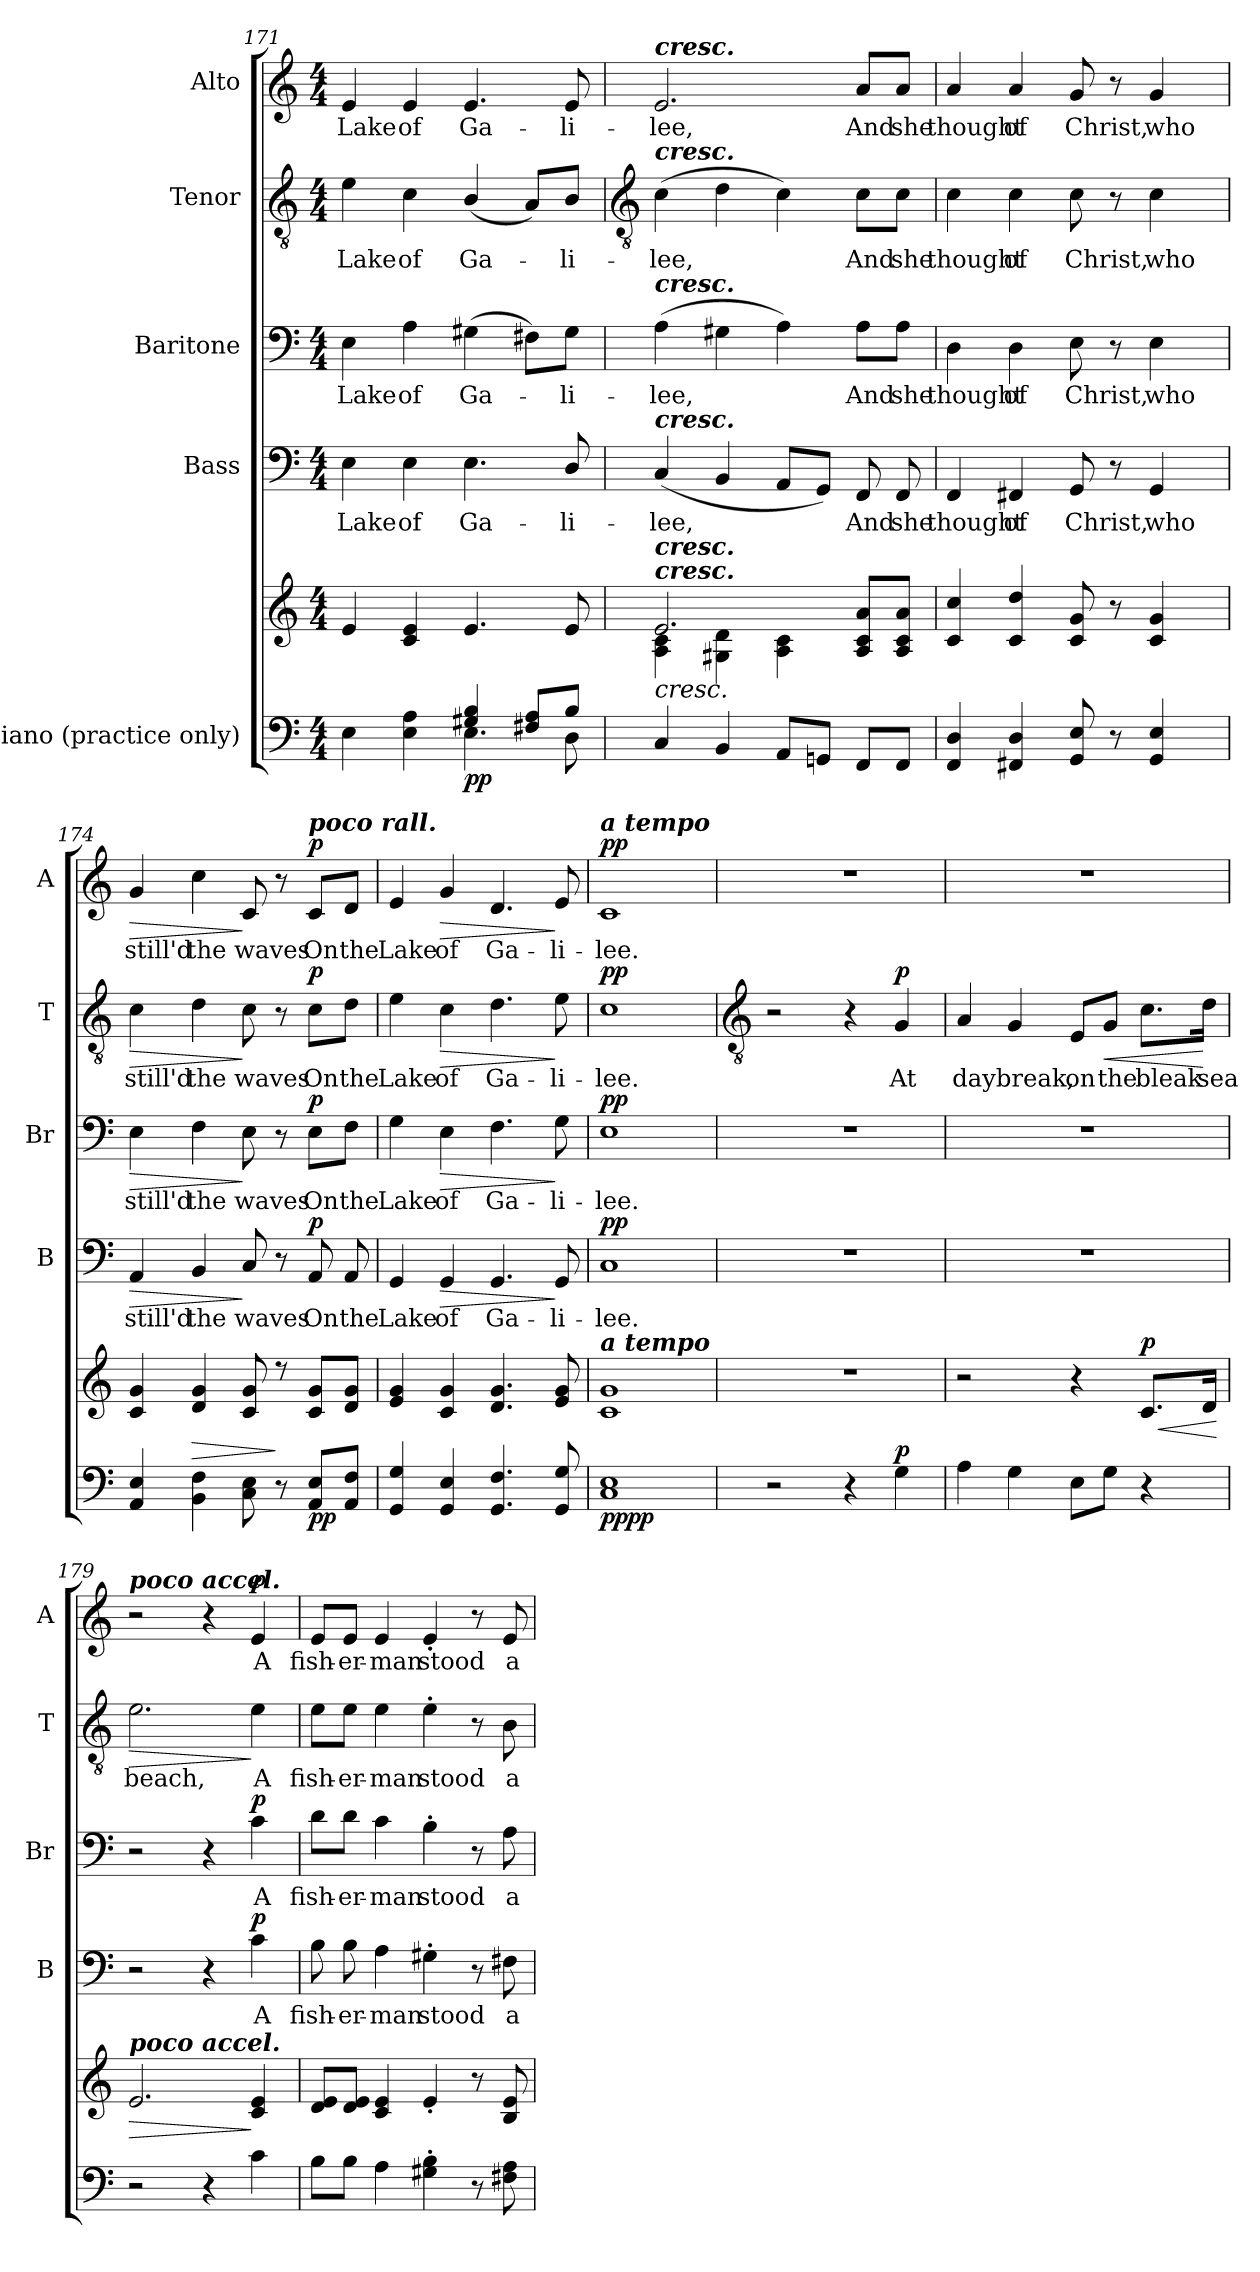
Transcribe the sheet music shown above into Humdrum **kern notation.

**kern	**kern	**dynam	**kern	**text	**dynam	**kern	**text	**dynam	**kern	**text	**dynam	**kern	**text	**dynam
*part5	*part5	*part5	*part4	*part4	*part4	*part3	*part3	*part3	*part2	*part2	*part2	*part1	*part1	*part1
*staff6	*staff5	*staff5/6	*staff4	*staff4	*staff4	*staff3	*staff3	*staff3	*staff2	*staff2	*staff2	*staff1	*staff1	*staff1
*I"Piano  (practice only)	*	*	*I"Bass	*	*	*I"Baritone	*	*	*I"Tenor	*	*	*I"Alto	*	*
*	*	*	*I'B	*	*	*I'Br	*	*	*I'T	*	*	*I'A	*	*
*clefF4	*clefG2	*	*clefF4	*	*	*clefF4	*	*	*clefGv2	*	*	*clefG2	*	*
*k[]	*k[]	*	*k[]	*	*	*k[]	*	*	*k[]	*	*	*k[]	*	*
*C:	*C:	*	*C:	*	*	*C:	*	*	*C:	*	*	*C:	*	*
*M4/4	*M4/4	*	*M4/4	*	*	*M4/4	*	*	*M4/4	*	*	*M4/4	*	*
=171	=171	=171	=171	=171	=171	=171	=171	=171	=171	=171	=171	=171	=171	=171
*^	*^	*	*	*	*	*	*	*	*	*	*	*	*	*
!	!	!	!	!	!	!LO:LY:b	!	!	!LO:LY:b	!	!	!LO:LY:b	!	!	!LO:LY:b	!
4ryy	4E\	4e	4ryy	.	4E	Lake	.	4E	Lake	.	4e	Lake	.	4e	Lake	.
!	!	!	!	!	!	!LO:LY:b	!	!	!LO:LY:b	!	!	!LO:LY:b	!	!	!LO:LY:b	!
4ryy	4E\ 4A\	4c 4e	2.ryy	.	4E	of	.	4A	of	.	4c	of	.	4e	of	.
!	!	!	!	!LO:DY:b=2	!	!LO:LY:b	!	!	!LO:LY:b	!	!	!LO:LY:b	!	!	!LO:LY:b	!
4G#X/ 4B/	4.E\	4.e	.	pp	4.E	Ga-	.	(>4G#X	Ga-	.	(<4B/	Ga-	.	4.e	Ga-	.
8F#X/ 8A/L	.	.	.	.	.	.	.	8F#X\L)	.	.	8A/L)	.	.	.	.	.
!	!	!	!	!	!	!LO:LY:b	!	!	!LO:LY:b	!	!	!LO:LY:b	!	!	!LO:LY:b	!
8B/J	8D\	8e	.	.	8D/	-li-	.	8G#\J	li-	.	8B/J	li-	.	8e	-li-	.
*v	*v	*	*	*	*	*	*	*	*	*	*	*	*	*	*	*
!!LO:LB:g=z
=172	=172	=172	=172	=172	=172	=172	=172	=172	=172	=172	=172	=172	=172	=172	=172
*	*	*	*	*	*	*	*	*	*	*clefGv2	*	*	*	*	*
*^	*	*	*	*	*	*	*	*	*	*	*	*	*	*	*
!	!	!	!	!	!	!	!	!	!	!	!	!	!	!LO:TX:a:Bi:t=cresc.	!	!
!	!	!	!	!	!	!	!	!	!	!	!LO:TX:a:Bi:t=cresc.	!	!	!	!	!
!	!	!	!	!	!	!	!	!LO:TX:a:Bi:t=cresc.	!	!	!	!	!	!	!	!
!	!	!	!	!	!LO:TX:a:Bi:t=cresc.	!	!	!	!	!	!	!	!	!	!	!
!	!	!LO:TX:b:i:t=cresc.	!	!	!	!	!	!	!	!	!	!	!	!	!	!
!	!	!LO:TX:a:Bi:t=cresc.	!	!	!	!	!	!	!	!	!	!	!	!	!	!
!	!	!LO:TX:a:Bi:t=cresc.	!	!	!	!	!	!	!	!	!	!	!	!	!	!
!LO:TX:a:Bi:t=cresc.	!	!	!	!	!	!	!	!	!	!	!	!	!	!	!	!
!	!	!	!	!	!	!LO:LY:b	!	!	!LO:LY:b	!	!	!LO:LY:b	!	!	!LO:LY:b	!
*v	*v	*	*	*	*	*	*	*	*	*	*	*	*	*	*	*
4C	2.e	4A\ 4c\	.	(<4C	-lee,	.	(>4A	-lee,	.	(>4c	-lee,	.	2.e	-lee,	.
4BB	.	4G#X\ 4d\	.	4BB	.	.	4G#X	.	.	4d	.	.	.	.	.
8AAL	.	4A\ 4c\	.	8AAL	.	.	4A)	.	.	4c)	.	.	.	.	.
8GGnJ	.	.	.	8GGJ)	.	.	.	.	.	.	.	.	.	.	.
!	!	!	!	!	!LO:LY:b	!	!	!LO:LY:b	!	!	!LO:LY:b	!	!	!LO:LY:b	!
8FFL	8A 8c 8aL	4ryy	.	8FF	And	.	8A\L	And	.	8c\L	And	.	8a/L	And	.
!	!	!	!	!	!LO:LY:b	!	!	!LO:LY:b	!	!	!LO:LY:b	!	!	!LO:LY:b	!
8FFJ	8A 8c 8aJ	.	.	8FF	she	.	8A\J	she	.	8c\J	she	.	8a/J	she	.
=173	=173	=173	=173	=173	=173	=173	=173	=173	=173	=173	=173	=173	=173	=173	=173
!	!	!	!	!	!LO:LY:b	!	!	!LO:LY:b	!	!	!LO:LY:b	!	!	!LO:LY:b	!
4FF 4D	4c 4cc	2..ryy	.	4FF	thought	.	4D	thought	.	4c	thought	.	4a	thought	.
!	!	!	!	!	!LO:LY:b	!	!	!LO:LY:b	!	!	!LO:LY:b	!	!	!LO:LY:b	!
4FF#X 4D	4c 4dd	.	.	4FF#X	of	.	4D	of	.	4c	of	.	4a	of	.
!	!	!	!	!	!LO:LY:b	!	!	!LO:LY:b	!	!	!LO:LY:b	!	!	!LO:LY:b	!
8GG 8E	8c 8g	.	.	8GG	Christ,	.	8E	Christ,	.	8c	Christ,	.	8g	Christ,	.
8r	8r	.	.	8r	.	.	8r	.	.	8r	.	.	8r	.	.
!	!	!	!	!	!LO:LY:b	!	!	!LO:LY:b	!	!	!LO:LY:b	!	!	!LO:LY:b	!
4GG 4E	4c 4g	.	.	4GG	who	.	4E	who	.	4c	who	.	4g	who	.
.	.	8ryy	.	.	.	.	.	.	.	.	.	.	.	.	.
=174	=174	=174	=174	=174	=174	=174	=174	=174	=174	=174	=174	=174	=174	=174	=174
!	!	!	!	!	!LO:LY:b	!LO:HP:b	!	!LO:LY:b	!LO:HP:b	!	!LO:LY:b	!LO:HP:b	!	!LO:LY:b	!LO:HP:b
4AA 4E	4c 4g	1ryy	.	4AA	still'd	>	4E	still'd	>	4c	still'd	>	4g	still'd	>
!	!	!	!LO:HP:b	!	!LO:LY:b	!	!	!LO:LY:b	!	!	!LO:LY:b	!	!	!LO:LY:b	!
4BB 4F	4d 4g	.	>	4BB	the	.	4F	the	.	4d	the	.	4cc	the	.
!	!	!	!	!	!LO:LY:b	!	!	!LO:LY:b	!	!	!LO:LY:b	!	!	!LO:LY:b	!
8C 8E	8c 8g	.	.	8C	waves	]	8E	waves	]	8c	waves	]	8c	waves	]
8r	8r	.	]	8r	.	.	8r	.	.	8r	.	.	8r	.	.
!	!	!	!	!	!	!	!	!	!	!	!	!	!LO:TX:a:Bi:t=poco rall.	!	!
!	!	!	!LO:DY:b=2	!	!LO:LY:b	!	!	!LO:LY:b	!	!	!LO:LY:b	!	!	!LO:LY:b	!
!	!	!	!LO:DY:n=1:b	!	!	!LO:DY:b	!	!	!LO:DY:b	!	!	!LO:DY:b	!	!	!LO:DY:b
8AA 8EL	8c 8gL	.	p p	8AA	On	p	8E\L	On	p	8c\L	On	p	8c/L	On	p
!	!	!	!	!	!LO:LY:b	!	!	!LO:LY:b	!	!	!LO:LY:b	!	!	!LO:LY:b	!
8AA 8FJ	8d 8gJ	.	.	8AA	the	.	8F\J	the	.	8d\J	the	.	8d/J	the	.
=175	=175	=175	=175	=175	=175	=175	=175	=175	=175	=175	=175	=175	=175	=175	=175
!	!	!	!	!	!LO:LY:b	!	!	!LO:LY:b	!	!	!LO:LY:b	!	!	!LO:LY:b	!
4GG 4G	4e 4g	1ryy	.	4GG	Lake	.	4G	Lake	.	4e	Lake	.	4e	Lake	.
!	!	!	!	!	!LO:LY:b	!LO:HP:b	!	!LO:LY:b	!LO:HP:b	!	!LO:LY:b	!LO:HP:b	!	!LO:LY:b	!LO:HP:b
4GG 4E	4c 4g	.	.	4GG	of	>	4E	of	>	4c	of	>	4g	of	>
!	!	!	!	!	!LO:LY:b	!	!	!LO:LY:b	!	!	!LO:LY:b	!	!	!LO:LY:b	!
4.GG 4.F	4.d 4.g	.	.	4.GG	Ga-	.	4.F	Ga-	.	4.d	Ga-	.	4.d	Ga-	.
!	!	!	!	!	!LO:LY:b	!	!	!LO:LY:b	!	!	!LO:LY:b	!	!	!LO:LY:b	!
8GG 8G	8e 8g	.	.	8GG	-li-	]	8G	-li-	]	8e	-li-	]	8e	-li-	]
=176	=176	=176	=176	=176	=176	=176	=176	=176	=176	=176	=176	=176	=176	=176	=176
!	!	!	!	!	!	!	!	!	!	!	!	!	!LO:TX:a:Bi:t=a tempo	!	!
!	!LO:TX:a:Bi:t=a tempo	!	!	!	!	!	!	!	!	!	!	!	!	!	!
!	!	!	!LO:DY:b=2	!	!LO:LY:b	!	!	!LO:LY:b	!	!	!LO:LY:b	!	!	!LO:LY:b	!
!	!	!	!LO:DY:n=1:b	!	!	!LO:DY:b	!	!	!LO:DY:b	!	!	!LO:DY:b	!	!	!LO:DY:b
1C 1E	1c 1g	1ryy	pp pp	1C	lee.	pp	1E	lee.	pp	1c	lee.	pp	1c	-lee.	pp
*	*v	*v	*	*	*	*	*	*	*	*	*	*	*	*	*
!!LO:LB:g=z
=177	=177	=177	=177	=177	=177	=177	=177	=177	=177	=177	=177	=177	=177	=177
*	*	*	*	*	*	*	*	*	*clefGv2	*	*	*	*	*
2r	1r	.	1r	.	.	1r	.	.	2r	.	.	1r	.	.
4r	.	.	.	.	.	.	.	.	4r	.	.	.	.	.
!	!	!LO:DY:a=2	!	!	!	!	!	!	!	!LO:LY:b	!LO:DY:b	!	!	!
4G	.	p	.	.	.	.	.	.	4G	At	p	.	.	.
=178	=178	=178	=178	=178	=178	=178	=178	=178	=178	=178	=178	=178	=178	=178
!	!	!	!	!	!	!	!	!	!	!LO:LY:b	!	!	!	!
4A	2r	.	1r	.	.	1r	.	.	4A	day	.	1r	.	.
!	!	!	!	!	!	!	!	!	!	!LO:LY:b	!	!	!	!
4G	.	.	.	.	.	.	.	.	4G	break,	.	.	.	.
!	!	!	!	!	!	!	!	!	!	!LO:LY:b	!	!	!	!
8EL	4r	.	.	.	.	.	.	.	8E/L	on	.	.	.	.
!	!	!	!	!	!	!	!	!	!	!LO:LY:b	!LO:HP:b	!	!	!
8GJ	.	.	.	.	.	.	.	.	8G/J	the	<	.	.	.
!	!	!LO:HP:b	!	!	!	!	!	!	!	!LO:LY:b	!	!	!	!
!	!	!LO:DY:n=1:a	!	!	!	!	!	!	!	!	!	!	!	!
4r	8.cL	< p	.	.	.	.	.	.	8.c\L	bleak	.	.	.	.
!	!	!	!	!	!	!	!	!	!	!LO:LY:b	!	!	!	!
.	16dJ	.	.	.	.	.	.	.	16d\Jk	sea	[	.	.	.
.	.	[	.	.	.	.	.	.	.	.	.	.	.	.
=179	=179	=179	=179	=179	=179	=179	=179	=179	=179	=179	=179	=179	=179	=179
!	!	!	!	!	!	!	!	!	!	!	!	!LO:TX:a:Bi:t=poco accel.	!	!
!	!LO:TX:a:Bi:t=poco accel.	!	!	!	!	!	!	!	!	!	!	!	!	!
!	!	!LO:HP:b	!	!	!	!	!	!	!	!LO:LY:b	!LO:HP:b	!	!	!
2r	2.e	>	2r	.	.	2r	.	.	2.e	beach,	>	2r	.	.
4r	.	.	4r	.	.	4r	.	.	.	.	.	4r	.	.
!	!	!	!	!LO:LY:b	!LO:DY:b	!	!LO:LY:b	!LO:DY:b	!	!LO:LY:b	!	!	!LO:LY:b	!LO:DY:b
4c	4c 4e	]	4c	A	p	4c	A	p	4e	A	]	4e	A	p
=180	=180	=180	=180	=180	=180	=180	=180	=180	=180	=180	=180	=180	=180	=180
!	!	!	!	!LO:LY:b	!	!	!LO:LY:b	!	!	!LO:LY:b	!	!	!LO:LY:b	!
8BL	8d 8eL	.	8B	fish-	.	8d\L	fish-	.	8e\L	fish-	.	8e/L	fish-	.
!	!	!	!	!LO:LY:b	!	!	!LO:LY:b	!	!	!LO:LY:b	!	!	!LO:LY:b	!
8BJ	8d 8eJ	.	8B	-er-	.	8d\J	-er-	.	8e\J	-er-	.	8e/J	-er-	.
!	!	!	!	!LO:LY:b	!	!	!LO:LY:b	!	!	!LO:LY:b	!	!	!LO:LY:b	!
4A	4c 4e	.	4A	-man	.	4c	-man	.	4e	-man	.	4e	-man	.
!	!	!	!	!LO:LY:b	!	!	!LO:LY:b	!	!	!LO:LY:b	!	!	!LO:LY:b	!
4G#X' 4B'	4e'	.	4G#X'	stood	.	4B'	stood	.	4e'	stood	.	4e'	stood	.
8r	8r	.	8r	.	.	8r	.	.	8r	.	.	8r	.	.
!	!	!	!	!LO:LY:b	!	!	!LO:LY:b	!	!	!LO:LY:b	!	!	!LO:LY:b	!
8F#X 8A	8B 8e	.	8F#X	a-	.	8A	a-	.	8B	a-	.	8e	a-	.
=	=	=	=	=	=	=	=	=	=	=	=	=	=	=
*-	*-	*-	*-	*-	*-	*-	*-	*-	*-	*-	*-	*-	*-	*-
